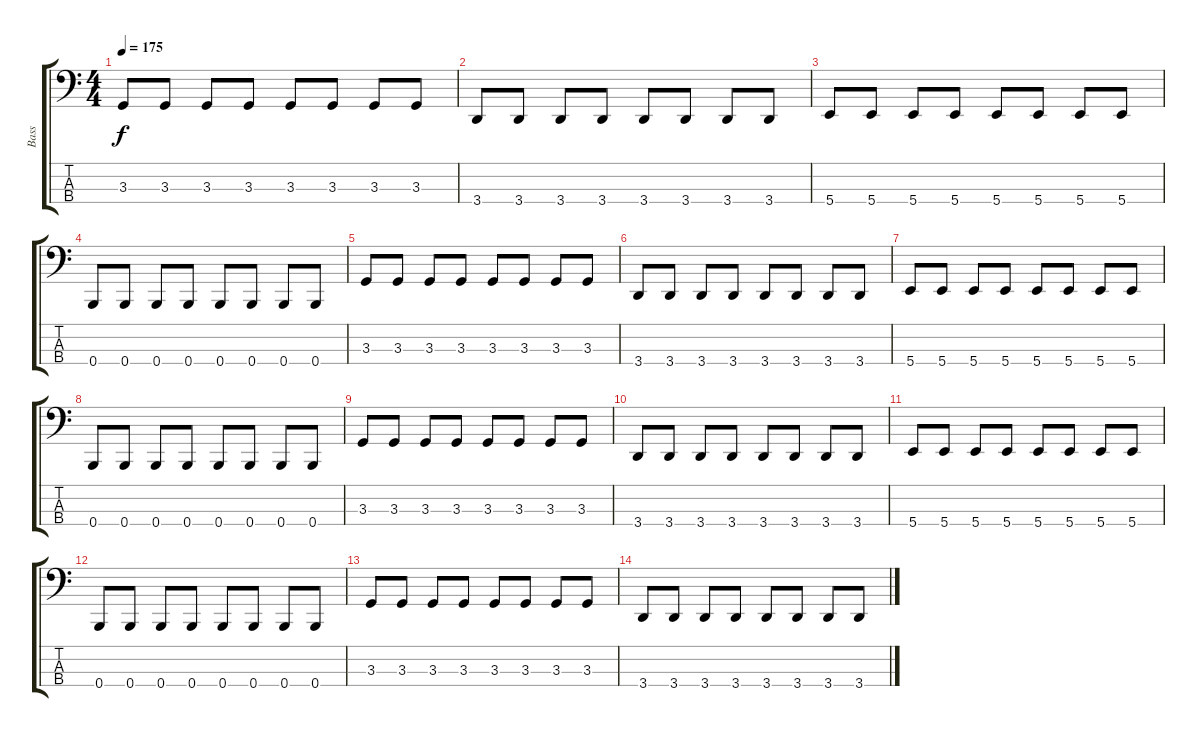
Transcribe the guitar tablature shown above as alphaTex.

\track ("Bass" "Bass") {instrument electricbassfinger}
\staff {score tabs}
\tuning (D2 A1 E1 B0) {hide}
\ts (4 4)
\tempo 175
\clef f4
\ks c
3.3.8{dy f} 3.3.8 3.3.8 3.3.8 3.3.8 3.3.8 3.3.8 3.3.8 |
3.4.8 3.4.8 3.4.8 3.4.8 3.4.8 3.4.8 3.4.8 3.4.8 |
5.4.8 5.4.8 5.4.8 5.4.8 5.4.8 5.4.8 5.4.8 5.4.8 |
0.4.8 0.4.8 0.4.8 0.4.8 0.4.8 0.4.8 0.4.8 0.4.8 |
3.3.8 3.3.8 3.3.8 3.3.8 3.3.8 3.3.8 3.3.8 3.3.8 |
3.4.8 3.4.8 3.4.8 3.4.8 3.4.8 3.4.8 3.4.8 3.4.8 |
5.4.8 5.4.8 5.4.8 5.4.8 5.4.8 5.4.8 5.4.8 5.4.8 |
0.4.8 0.4.8 0.4.8 0.4.8 0.4.8 0.4.8 0.4.8 0.4.8 |
3.3.8 3.3.8 3.3.8 3.3.8 3.3.8 3.3.8 3.3.8 3.3.8 |
3.4.8 3.4.8 3.4.8 3.4.8 3.4.8 3.4.8 3.4.8 3.4.8 |
5.4.8 5.4.8 5.4.8 5.4.8 5.4.8 5.4.8 5.4.8 5.4.8 |
0.4.8 0.4.8 0.4.8 0.4.8 0.4.8 0.4.8 0.4.8 0.4.8 |
3.3.8 3.3.8 3.3.8 3.3.8 3.3.8 3.3.8 3.3.8 3.3.8 |
3.4.8 3.4.8 3.4.8 3.4.8 3.4.8 3.4.8 3.4.8 3.4.8
